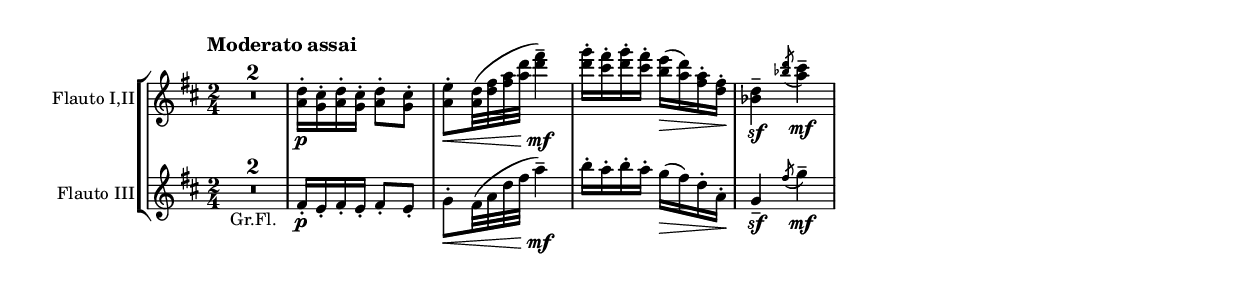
% Do not edit this file; it is automatically
% generated from Documentation/snippets/new
% This file is in the public domain.
%% Note: this file works from version 2.12.0
\version "2.13.16"
#(set-global-staff-size 15)
\paper {
  line-width = 16\cm
  indent = 0\cm
}

% NR 2.whatever  Wind

\header {
  lsrtags = "headwords"
  texidoc = ""
  doctitle = "headword"
} % begin verbatim


% Tchaikovsky
% Nutcracker Suite, VII Dance of the Merlitons
\score {
  \new StaffGroup <<
    \new Staff \relative c'' {
      \set Staff.instrumentName = "Flauto I,II"
      \once \override Score.RehearsalMark #'self-alignment-X = #-1
      \once \override Score.RehearsalMark #'break-align-symbols =
#'(time-signature)
      \once \override Score.TimeSignature
#'break-align-anchor-alignment = #LEFT
      \once \override Score.RehearsalMark #'padding = #4
      \mark \markup \large \bold {Moderato assai}
      \key d \major
      \time 2/4
      \compressFullBarRests
      R2*2
      <d a>16-.\p <cis g>-. <d a>-. <cis g>-. <d a>8-. <cis g>-.
      <e a,>-.\< <d a>32( <fis d> <a fis> <d a> <fis d>4--)\mf
      <g d>16-. <fis cis>-. <g d>-. <fis cis>-.
        <e b>(\> <d a>) <a fis>-. <fis d>-.\!
      <d bes>4--\sf \acciaccatura {<d' bes>8} <cis a>4--\mf
    }
    \new Staff \relative c' {
      \set Staff.instrumentName = "Flauto III"
      \key d \major
      \time 2/4
      \compressFullBarRests
      R2*2_\markup{Gr.Fl.}
      fis16-.\p e-. fis-. e-. fis8-. e-.
      g8-.\< fis32( a d fis a4--)\mf
      b16-. a-. b-. a-. g(\> fis) d-. a-.\!
      g4--\sf \acciaccatura fis'8 g4--\mf
    }
  >>
}

